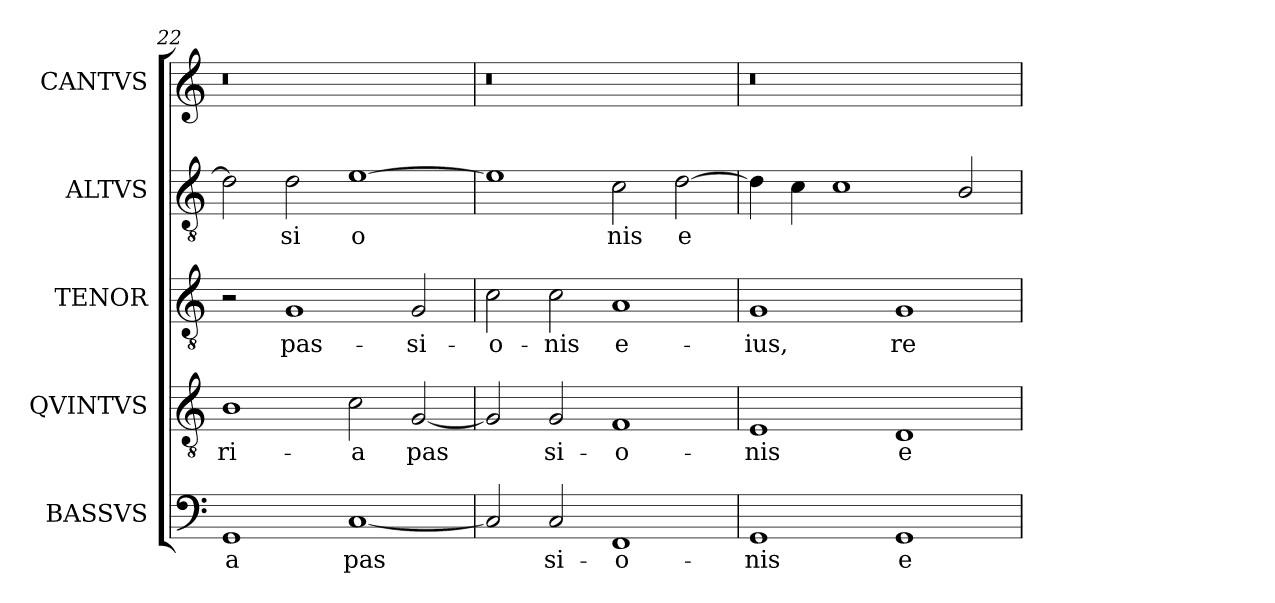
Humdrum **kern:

**kern	**text	**kern	**text	**kern	**text	**kern	**text	**kern
*part5	*part5	*part4	*part4	*part3	*part3	*part2	*part2	*part1
*staff5	*staff5	*staff4	*staff4	*staff3	*staff3	*staff2	*staff2	*staff1
*I"BASSVS	*	*I"QVINTVS	*	*I"TENOR	*	*I"ALTVS	*	*I"CANTVS
*clefF4	*	*clefGv2	*	*clefGv2	*	*clefGv2	*	*clefG2
*k[]	*	*k[]	*	*k[]	*	*k[]	*	*k[]
*C:	*	*C:	*	*C:	*	*C:	*	*C:
=22	=22	=22	=22	=22	=22	=22	=22	=22
!	!LO:LY:b:cj	!	!LO:LY:b:cj	!	!	!	!LO:LY:b:cj	!
1GG	-a	1B	-ri-	2r	.	2d\]	.	0r
!	!	!	!	!	!LO:LY:b:cj	!	!LO:LY:b:cj	!
.	.	.	.	1G	pas-	2d\	si	.
!	!LO:LY:b:cj	!	!LO:LY:b:cj	!	!	!	!LO:LY:b:cj	!
[<1C	pas-	2c\	-a	.	.	[>1e	o	.
!	!	!	!LO:LY:b:cj	!	!LO:LY:b:cj	!	!	!
.	.	[<2G/	pas-	2G/	-si-	.	.	.
=23	=23	=23	=23	=23	=23	=23	=23	=23
!	!LO:LY:b:cj	!	!LO:LY:b:cj	!	!LO:LY:b:cj	!	!LO:LY:b:cj	!
2C/]	--	2G/]	--	2c\	-o-	1e]	.	0r
!	!LO:LY:b:cj	!	!LO:LY:b:cj	!	!LO:LY:b:cj	!	!	!
2C/	-si-	2G/	-si-	2c\	-nis	.	.	.
!	!LO:LY:b:cj	!	!LO:LY:b:cj	!	!LO:LY:b:cj	!	!LO:LY:b:cj	!
1FF	-o-	1F	-o-	1A	e-	2c\	nis	.
!	!	!	!	!	!	!	!LO:LY:b:cj	!
.	.	.	.	.	.	[<2d\	e	.
!!LO:LB:g=z
=24	=24	=24	=24	=24	=24	=24	=24	=24
!	!LO:LY:b:cj	!	!LO:LY:b:cj	!	!LO:LY:b:cj	!	!LO:LY:b:cj	!
1GG	-nis	1E	-nis	1G	-ius,	4d\]	.	0r
!	!	!	!	!	!	!	!LO:LY:b:cj	!
.	.	.	.	.	.	4c\	.	.
!	!	!	!	!	!	!	!LO:LY:b:cj	!
.	.	.	.	.	.	1c	.	.
!	!LO:LY:b:cj	!	!LO:LY:b:cj	!	!LO:LY:b:cj	!	!	!
1GG	e	1D	e	1G	re	.	.	.
!	!	!	!	!	!	!	!LO:LY:b:cj	!
.	.	.	.	.	.	2B/	.	.
=	=	=	=	=	=	=	=	=
*-	*-	*-	*-	*-	*-	*-	*-	*-
